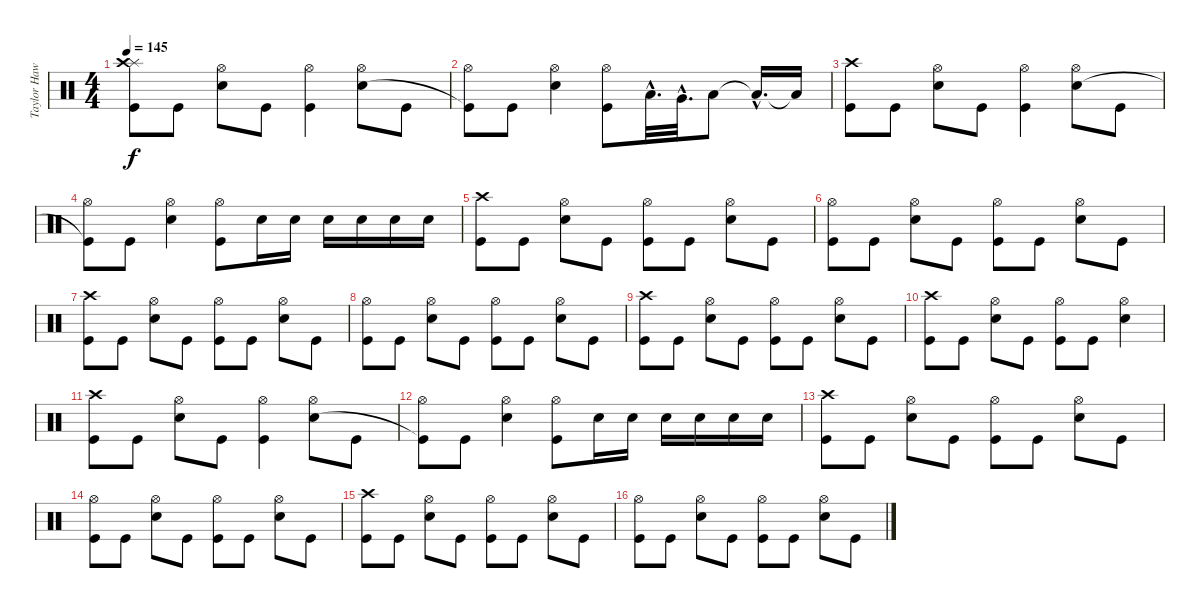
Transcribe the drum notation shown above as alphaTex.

\track ("Taylor Hawkins" "Taylor Haw") {instrument percussion}
\staff {score}
\articulation defaults
\ts (4 4)
\tempo 145
\clef neutral
\ks c
("Splash (hit)" "Crash high (hit)" "Kick (hit)").8{dy f} "Kick (hit)".8 ("Hi-Hat (open)" "Electric Snare (hit)").8 "Kick (hit)".8 ("Hi-Hat (open)" "Kick (hit)").4 ("Hi-Hat (open)" "Electric Snare (hit)").8 "Kick (hit)".8 |
("Hi-Hat (open)" "Kick (hit)"{t}).8 "Kick (hit)".8 ("Hi-Hat (open)" "Electric Snare (hit)").4 ("Hi-Hat (open)" "Kick (hit)").8 "Low Tom (hit)"{hac}.32{d} "Very Low Tom (hit)"{hac}.32{d} "Low Floor Tom (hit)".8 "Low Floor Tom (hit)"{hac t}.16{d} "Low Floor Tom (hit)"{t}.16 |
("Crash high (hit)" "Kick (hit)").8 "Kick (hit)".8 ("Hi-Hat (open)" "Electric Snare (hit)").8 "Kick (hit)".8 ("Hi-Hat (open)" "Kick (hit)").4 ("Hi-Hat (open)" "Electric Snare (hit)").8 "Kick (hit)".8 |
("Hi-Hat (open)" "Kick (hit)"{t}).8 "Kick (hit)".8 ("Hi-Hat (open)" "Electric Snare (hit)").4 ("Hi-Hat (open)" "Kick (hit)").8 "Electric Snare (hit)".16 "Electric Snare (hit)".16 "Electric Snare (hit)".16 "Electric Snare (hit)".16 "Electric Snare (hit)".16 "Electric Snare (hit)".16 |
("Crash high (hit)" "Kick (hit)").8 "Kick (hit)".8 ("Hi-Hat (open)" "Electric Snare (hit)").8 "Kick (hit)".8 ("Hi-Hat (open)" "Kick (hit)").8 "Kick (hit)".8 ("Hi-Hat (open)" "Electric Snare (hit)").8 "Kick (hit)".8 |
("Hi-Hat (open)" "Kick (hit)").8 "Kick (hit)".8 ("Hi-Hat (open)" "Electric Snare (hit)").8 "Kick (hit)".8 ("Hi-Hat (open)" "Kick (hit)").8 "Kick (hit)".8 ("Hi-Hat (open)" "Electric Snare (hit)").8 "Kick (hit)".8 |
("Crash high (hit)" "Kick (hit)").8 "Kick (hit)".8 ("Hi-Hat (open)" "Electric Snare (hit)").8 "Kick (hit)".8 ("Hi-Hat (open)" "Kick (hit)").8 "Kick (hit)".8 ("Hi-Hat (open)" "Electric Snare (hit)").8 "Kick (hit)".8 |
("Hi-Hat (open)" "Kick (hit)").8 "Kick (hit)".8 ("Hi-Hat (open)" "Electric Snare (hit)").8 "Kick (hit)".8 ("Hi-Hat (open)" "Kick (hit)").8 "Kick (hit)".8 ("Hi-Hat (open)" "Electric Snare (hit)").8 "Kick (hit)".8 |
("Crash high (hit)" "Kick (hit)").8 "Kick (hit)".8 ("Hi-Hat (open)" "Electric Snare (hit)").8 "Kick (hit)".8 ("Hi-Hat (open)" "Kick (hit)").8 "Kick (hit)".8 ("Hi-Hat (open)" "Electric Snare (hit)").8 "Kick (hit)".8 |
("Crash high (hit)" "Kick (hit)").8 "Kick (hit)".8 ("Hi-Hat (open)" "Electric Snare (hit)").8 "Kick (hit)".8 ("Hi-Hat (open)" "Kick (hit)").8 "Kick (hit)".8 ("Hi-Hat (open)" "Electric Snare (hit)").4 |
("Crash high (hit)" "Kick (hit)").8 "Kick (hit)".8 ("Hi-Hat (open)" "Electric Snare (hit)").8 "Kick (hit)".8 ("Hi-Hat (open)" "Kick (hit)").4 ("Hi-Hat (open)" "Electric Snare (hit)").8 "Kick (hit)".8 |
("Hi-Hat (open)" "Kick (hit)"{t}).8 "Kick (hit)".8 ("Hi-Hat (open)" "Electric Snare (hit)").4 ("Hi-Hat (open)" "Kick (hit)").8 "Electric Snare (hit)".16 "Electric Snare (hit)".16 "Electric Snare (hit)".16 "Electric Snare (hit)".16 "Electric Snare (hit)".16 "Electric Snare (hit)".16 |
("Crash high (hit)" "Kick (hit)").8 "Kick (hit)".8 ("Hi-Hat (open)" "Electric Snare (hit)").8 "Kick (hit)".8 ("Hi-Hat (open)" "Kick (hit)").8 "Kick (hit)".8 ("Hi-Hat (open)" "Electric Snare (hit)").8 "Kick (hit)".8 |
("Hi-Hat (open)" "Kick (hit)").8 "Kick (hit)".8 ("Hi-Hat (open)" "Electric Snare (hit)").8 "Kick (hit)".8 ("Hi-Hat (open)" "Kick (hit)").8 "Kick (hit)".8 ("Hi-Hat (open)" "Electric Snare (hit)").8 "Kick (hit)".8 |
("Crash high (hit)" "Kick (hit)").8 "Kick (hit)".8 ("Hi-Hat (open)" "Electric Snare (hit)").8 "Kick (hit)".8 ("Hi-Hat (open)" "Kick (hit)").8 "Kick (hit)".8 ("Hi-Hat (open)" "Electric Snare (hit)").8 "Kick (hit)".8 |
("Hi-Hat (open)" "Kick (hit)").8 "Kick (hit)".8 ("Hi-Hat (open)" "Electric Snare (hit)").8 "Kick (hit)".8 ("Hi-Hat (open)" "Kick (hit)").8 "Kick (hit)".8 ("Hi-Hat (open)" "Electric Snare (hit)").8 "Kick (hit)".8
